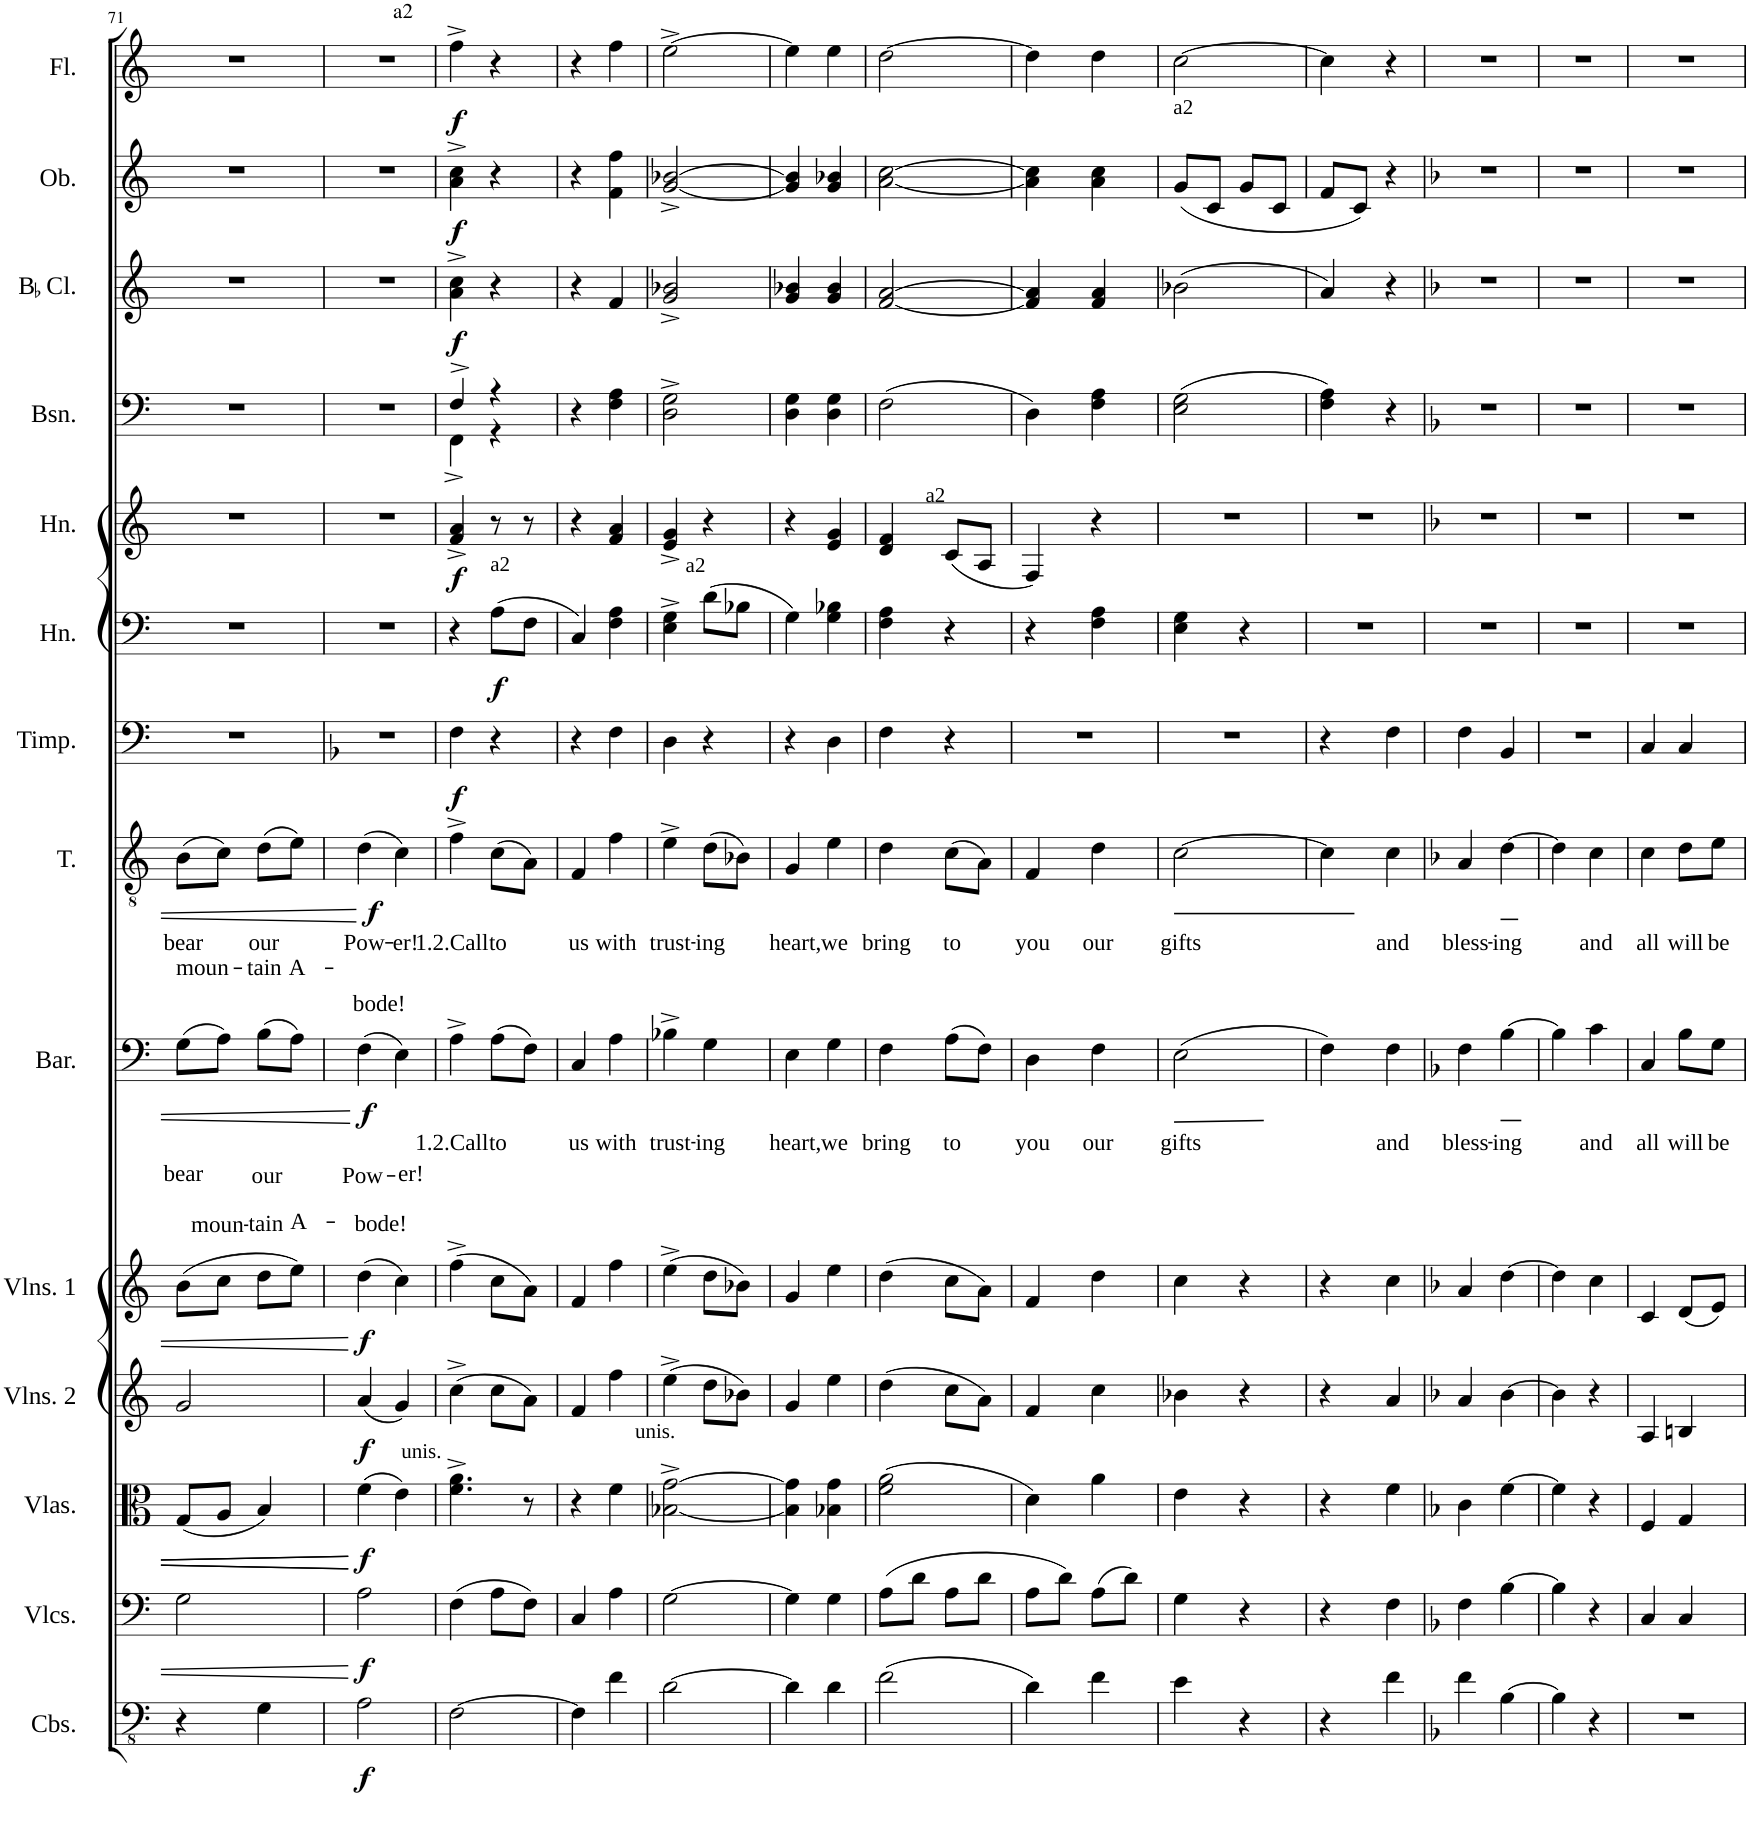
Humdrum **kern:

**kern	**dynam	**kern	**dynam	**kern	**dynam	**kern	**dynam	**kern	**dynam	**kern	**text	**text	**text	**dynam	**kern	**text	**text	**dynam	**kern	**dynam	**kern	**dynam	**kern	**dynam	**kern	**kern	**dynam	**kern	**dynam	**kern	**dynam
*part14	*part14	*part13	*part13	*part12	*part12	*part11	*part11	*part10	*part10	*part9	*part9	*part9	*part9	*part9	*part8	*part8	*part8	*part8	*part7	*part7	*part6	*part6	*part5	*part5	*part4	*part3	*part3	*part2	*part2	*part1	*part1
*staff14	*staff14	*staff13	*staff13	*staff12	*staff12	*staff11	*staff11	*staff10	*staff10	*staff9	*staff9	*staff9	*staff9	*staff9	*staff8	*staff8	*staff8	*staff8	*staff7	*staff7	*staff6	*staff6	*staff5	*staff5	*staff4	*staff3	*staff3	*staff2	*staff2	*staff1	*staff1
*I"Contrabasses	*	*I"Violoncellos	*	*I"Violas	*	*I"Violins 2	*	*I"Violins 1	*	*I"Baritone	*	*	*	*	*I"Tenor	*	*	*	*I"Timpani	*	*I"Horn	*	*I"Horn	*	*I"Bassoon	*I"BaccidentalFlat Clarinet	*	*I"Oboe	*	*I"Flute	*
*I'Cbs.	*	*I'Vlcs.	*	*I'Vlas.	*	*I'Vlns. 2	*	*I'Vlns. 1	*	*I'Bar.	*	*	*	*	*I'T.	*	*	*	*I'Timp.	*	*I'Hn.	*	*I'Hn.	*	*I'Bsn.	*I'BaccidentalFlat Cl.	*	*I'Ob.	*	*I'Fl.	*
!!LO:PB:g=z
*clefFv4	*	*clefF4	*	*clefC3	*	*clefG2	*	*clefG2	*	*clefF4	*	*	*	*	*clefGv2	*	*	*	*clefF4	*	*clefF4	*	*clefG2	*	*clefF4	*clefG2	*	*clefG2	*	*clefG2	*
*	*	*	*	*	*	*	*	*	*	*	*	*	*	*	*	*	*	*	*	*	*ITrd4c7	*	*ITrd4c7	*	*	*ITrd1c2	*	*	*	*	*
*k[]	*	*k[]	*	*k[]	*	*k[]	*	*k[]	*	*k[]	*	*	*	*	*k[]	*	*	*	*k[]	*	*k[]	*	*k[]	*	*k[]	*k[]	*	*k[]	*	*k[]	*
*M2/4	*	*M2/4	*	*M2/4	*	*M2/4	*	*M2/4	*	*M2/4	*	*	*	*	*M2/4	*	*	*	*M2/4	*	*M2/4	*	*M2/4	*	*M2/4	*M2/4	*	*M2/4	*	*M2/4	*
=71	=71	=71	=71	=71	=71	=71	=71	=71	=71	=71	=71	=71	=71	=71	=71	=71	=71	=71	=71	=71	=71	=71	=71	=71	=71	=71	=71	=71	=71	=71	=71
!	!	!	!	!	!	!	!	!	!	!	!	!LO:LY:b	!LO:LY:b	!	!	!LO:LY:b	!LO:LY:b	!	!	!	!	!	!	!	!	!	!	!	!	!	!
4r	.	2G\	.	(8G/L	.	2g/	.	(8b\L	.	(8G\L	.	bear	moun-	.	(8B\L	bear	moun-	.	2r	.	2r	.	2r	.	2r	2r	.	2r	.	2r	.
.	.	.	.	8A/J	.	.	.	8cc\J	.	8A\J)	.	.	.	.	8c\J)	.	.	.	.	.	.	.	.	.	.	.	.	.	.	.	.
!	!	!	!	!	!	!	!	!	!	!	!	!LO:LY:b	!LO:LY:b	!	!	!LO:LY:b	!LO:LY:b	!	!	!	!	!	!	!	!	!	!	!	!	!	!
4GG\	.	.	.	4B/)	.	.	.	8dd\L	.	(8B\L	.	our	tain	.	(8d\L	our	tain	.	.	.	.	.	.	.	.	.	.	.	.	.	.
!	!	!	!	!	!	!	!	!	!	!	!	!	!LO:LY:b	!	!	!	!LO:LY:b	!	!	!	!	!	!	!	!	!	!	!	!	!	!
.	.	.	.	.	.	.	.	8ee\J)	.	8A\J)	.	.	A-	.	8e\J)	.	A-	.	.	.	.	.	.	.	.	.	.	.	.	.	.
=72	=72	=72	=72	=72	=72	=72	=72	=72	=72	=72	=72	=72	=72	=72	=72	=72	=72	=72	=72	=72	=72	=72	=72	=72	=72	=72	=72	=72	=72	=72	=72
*	*	*	*	*	*	*	*	*	*	*	*	*	*	*	*	*	*	*	*k[b-]	*	*	*	*	*	*	*	*	*	*	*	*
!	!LO:DY:b	!	!LO:DY:b	!	!LO:DY:b	!	!LO:DY:b	!	!LO:DY:b	!	!	!LO:LY:b	!LO:LY:b	!LO:DY:b	!	!LO:LY:b	!LO:LY:b	!LO:DY:b	!	!	!	!	!	!	!	!	!	!	!	!	!
2AA\	f	2A\	f	(4f\	f	(4a/	f	(4dd\	f	(4F\	.	Pow-	-bode!	f	(4d\	Pow-	-bode!	f	2r	.	2r	.	2r	.	2r	2r	.	2r	.	2r	.
!	!	!	!	!	!	!	!	!	!	!	!	!LO:LY:b	!	!	!	!LO:LY:b	!	!	!	!	!	!	!	!	!	!	!	!	!	!	!
.	.	.	.	4e\)	.	4g/)	.	4cc\)	.	4E\)	.	-er!	.	.	4c\)	-er!	.	.	.	.	.	.	.	.	.	.	.	.	.	.	.
=73	=73	=73	=73	=73	=73	=73	=73	=73	=73	=73	=73	=73	=73	=73	=73	=73	=73	=73	=73	=73	=73	=73	=73	=73	=73	=73	=73	=73	=73	=73	=73
!	!	!	!	!LO:TX:a:t=unis.	!	!	!	!	!	!	!	!	!	!	!	!	!	!	!	!	!	!	!	!	!	!	!	!	!	!	!
!	!	!	!	!	!	!	!	!	!	!	!LO:LY:b	!	!	!	!	!LO:LY:b	!	!	!	!LO:DY:b	!	!	!	!LO:DY:b	!	!	!LO:DY:b	!	!LO:DY:b	!	!LO:DY:b
*	*	*	*	*	*	*	*	*	*	*	*	*	*	*	*	*	*	*	*	*	*	*	*	*	*^	*	*	*	*	*	*
[2FF\	.	(4F\	.	4.f\^ 4.a\^	.	(4cc^\	.	(4ff^\	.	4A^\	1.2.Call	.	.	.	4f^\	1.2.Call	.	.	4F\	f	4r	.	4f/^ 4a/^	f	4F^/	4FF^\	4a\^ 4cc\^	f	4a\^ 4cc\^	f	4ff^\	f
!	!	!	!	!	!	!	!	!	!	!	!	!	!	!	!	!	!	!	!	!	!	!	!	!	!	!	!	!	!	!	!LO:TX:a:t=a2	!
!	!	!	!	!	!	!	!	!	!	!	!	!	!	!	!	!	!	!	!	!	!LO:TX:a:t=a2	!	!	!	!	!	!	!	!	!	!	!
!	!	!	!	!	!	!	!	!	!	!	!LO:LY:b	!	!	!	!	!LO:LY:b	!	!	!	!	!	!LO:DY:b	!	!	!	!	!	!	!	!	!	!
.	.	8A\L	.	.	.	8cc\L	.	8cc\L	.	(8A\L	to	.	.	.	(8c\L	to	.	.	4r	.	(8A\L	f	8r	.	4r	4r	4r	.	4r	.	4r	.
.	.	8F\J)	.	8r	.	8a\J)	.	8a\J)	.	8F\J)	.	.	.	.	8A\J)	.	.	.	.	.	8F\J	.	8r	.	.	.	.	.	.	.	.	.
*	*	*	*	*	*	*	*	*	*	*	*	*	*	*	*	*	*	*	*	*	*	*	*	*	*v	*v	*	*	*	*	*	*
=74	=74	=74	=74	=74	=74	=74	=74	=74	=74	=74	=74	=74	=74	=74	=74	=74	=74	=74	=74	=74	=74	=74	=74	=74	=74	=74	=74	=74	=74	=74	=74
!	!	!	!	!	!	!	!	!	!	!	!LO:LY:b	!	!	!	!	!LO:LY:b	!	!	!	!	!	!	!	!	!	!	!	!	!	!	!
4FF\]	.	4C/	.	4r	.	4f/	.	4f/	.	4C/	us	.	.	.	4F/	us	.	.	4r	.	4C/)	.	4r	.	4r	4r	.	4r	.	4r	.
!	!	!	!	!	!	!	!	!	!	!	!LO:LY:b	!	!	!	!	!LO:LY:b	!	!	!	!	!	!	!	!	!	!	!	!	!	!	!
4F\	.	4A\	.	4f\	.	4ff\	.	4ff\	.	4A\	with	.	.	.	4f\	with	.	.	4F\	.	4F\ 4A\	.	4f/ 4a/	.	4F\ 4A\	4f/	.	4f\ 4ff\	.	4ff\	.
=75	=75	=75	=75	=75	=75	=75	=75	=75	=75	=75	=75	=75	=75	=75	=75	=75	=75	=75	=75	=75	=75	=75	=75	=75	=75	=75	=75	=75	=75	=75	=75
!	!	!	!	!LO:TX:a:t=unis.	!	!	!	!	!	!	!	!	!	!	!	!	!	!	!	!	!	!	!	!	!	!	!	!	!	!	!
!	!	!	!	!	!	!	!	!	!	!	!LO:LY:b	!	!	!	!	!LO:LY:b	!	!	!	!	!	!	!	!	!	!	!	!	!	!	!
[2D\	.	[2G\	.	[2B-X\^ [2g\^	.	(4ee^\	.	(4ee^\	.	4B-X^\	trust-	.	.	.	4e^\	trust-	.	.	4D\	.	4E\^ 4G\^	.	4e/^ 4g/^	.	2D\^ 2G\^	2g/^ 2b-X/^	.	[2g/^ [2b-X/^	.	[2ee^\	.
!	!	!	!	!	!	!	!	!	!	!	!	!	!	!	!	!	!	!	!	!	!LO:TX:a:t=a2	!	!	!	!	!	!	!	!	!	!
!	!	!	!	!	!	!	!	!	!	!	!LO:LY:b	!	!	!	!	!LO:LY:b	!	!	!	!	!	!	!	!	!	!	!	!	!	!	!
.	.	.	.	.	.	8dd\L	.	8dd\L	.	4G\	-ing	.	.	.	(8d\L	-ing	.	.	4r	.	(8d\L	.	4r	.	.	.	.	.	.	.	.
.	.	.	.	.	.	8b-X\J)	.	8b-X\J)	.	.	.	.	.	.	8B-X\J)	.	.	.	.	.	8B-X\J	.	.	.	.	.	.	.	.	.	.
=76	=76	=76	=76	=76	=76	=76	=76	=76	=76	=76	=76	=76	=76	=76	=76	=76	=76	=76	=76	=76	=76	=76	=76	=76	=76	=76	=76	=76	=76	=76	=76
!	!	!	!	!	!	!	!	!	!	!	!LO:LY:b	!	!	!	!	!LO:LY:b	!	!	!	!	!	!	!	!	!	!	!	!	!	!	!
4D\]	.	4G\]	.	4B-\] 4g\]	.	4g/	.	4g/	.	4E\	heart,	.	.	.	4G/	heart,	.	.	4r	.	4G\)	.	4r	.	4D\ 4G\	4g/ 4b-X/	.	4g/] 4b-/]	.	4ee\]	.
!	!	!	!	!	!	!	!	!	!	!	!LO:LY:b	!	!	!	!	!LO:LY:b	!	!	!	!	!	!	!	!	!	!	!	!	!	!	!
4D\	.	4G\	.	4B-X\ 4g\	.	4ee\	.	4ee\	.	4G\	we	.	.	.	4e\	we	.	.	4D\	.	4G\ 4B-X\	.	4e/ 4g/	.	4D\ 4G\	4g/ 4b-/	.	4g/ 4b-X/	.	4ee\	.
=77	=77	=77	=77	=77	=77	=77	=77	=77	=77	=77	=77	=77	=77	=77	=77	=77	=77	=77	=77	=77	=77	=77	=77	=77	=77	=77	=77	=77	=77	=77	=77
!	!	!	!	!	!	!	!	!	!	!	!LO:LY:b	!	!	!	!	!LO:LY:b	!	!	!	!	!	!	!	!	!	!	!	!	!	!	!
(2F\	.	(8A\L	.	(2f\ 2a\	.	(4dd\	.	(4dd\	.	4F\	bring	.	.	.	4d\	bring	.	.	4F\	.	4F\ 4A\	.	4d/ 4f/	.	(2F\	[2f/ [2a/	.	[2a\ [2cc\	.	[2dd\	.
.	.	8d\J	.	.	.	.	.	.	.	.	.	.	.	.	.	.	.	.	.	.	.	.	.	.	.	.	.	.	.	.	.
!	!	!	!	!	!	!	!	!	!	!	!	!	!	!	!	!	!	!	!	!	!	!	!LO:TX:a:t=a2	!	!	!	!	!	!	!	!
!	!	!	!	!	!	!	!	!	!	!	!LO:LY:b	!	!	!	!	!LO:LY:b	!	!	!	!	!	!	!	!	!	!	!	!	!	!	!
.	.	8A\L	.	.	.	8cc\L	.	8cc\L	.	(8A\L	to	.	.	.	(8c\L	to	.	.	4r	.	4r	.	(8c/L	.	.	.	.	.	.	.	.
.	.	8d\J	.	.	.	8a\J)	.	8a\J)	.	8F\J)	.	.	.	.	8A\J)	.	.	.	.	.	.	.	8A/J	.	.	.	.	.	.	.	.
=78	=78	=78	=78	=78	=78	=78	=78	=78	=78	=78	=78	=78	=78	=78	=78	=78	=78	=78	=78	=78	=78	=78	=78	=78	=78	=78	=78	=78	=78	=78	=78
!	!	!	!	!	!	!	!	!	!	!	!LO:LY:b	!	!	!	!	!LO:LY:b	!	!	!	!	!	!	!	!	!	!	!	!	!	!	!
4D\)	.	8A\L	.	4d\)	.	4f/	.	4f/	.	4D\	you	.	.	.	4F/	you	.	.	2r	.	4r	.	4F/)	.	4D\)	4f/] 4a/]	.	4a\] 4cc\]	.	4dd\]	.
.	.	8d\J)	.	.	.	.	.	.	.	.	.	.	.	.	.	.	.	.	.	.	.	.	.	.	.	.	.	.	.	.	.
!	!	!	!	!	!	!	!	!	!	!	!LO:LY:b	!	!	!	!	!LO:LY:b	!	!	!	!	!	!	!	!	!	!	!	!	!	!	!
4F\	.	(8A\L	.	4a\	.	4cc\	.	4dd\	.	4F\	our	.	.	.	4d\	our	.	.	.	.	4F\ 4A\	.	4r	.	4F\ 4A\	4f/ 4a/	.	4a\ 4cc\	.	4dd\	.
.	.	8d\J)	.	.	.	.	.	.	.	.	.	.	.	.	.	.	.	.	.	.	.	.	.	.	.	.	.	.	.	.	.
=79	=79	=79	=79	=79	=79	=79	=79	=79	=79	=79	=79	=79	=79	=79	=79	=79	=79	=79	=79	=79	=79	=79	=79	=79	=79	=79	=79	=79	=79	=79	=79
!	!	!	!	!	!	!	!	!	!	!	!	!	!	!	!	!	!	!	!	!	!	!	!	!	!	!	!	!LO:TX:a:t=a2	!	!	!
!	!	!	!	!	!	!	!	!	!	!	!LO:LY:b	!	!	!	!	!LO:LY:b	!	!	!	!	!	!	!	!	!	!	!	!	!	!	!
4E\	.	4G\	.	4e\	.	4b-X\	.	4cc\	.	(2E\	gifts	.	.	.	[2c\	gifts	.	.	2r	.	4E\ 4G\	.	2r	.	(2E\ 2G\	(2b-X\	.	(8g/L	.	[2cc\	.
.	.	.	.	.	.	.	.	.	.	.	.	.	.	.	.	.	.	.	.	.	.	.	.	.	.	.	.	8c/J	.	.	.
4r	.	4r	.	4r	.	4r	.	4r	.	.	.	.	.	.	.	.	.	.	.	.	4r	.	.	.	.	.	.	8g/L	.	.	.
.	.	.	.	.	.	.	.	.	.	.	.	.	.	.	.	.	.	.	.	.	.	.	.	.	.	.	.	8c/J	.	.	.
=80	=80	=80	=80	=80	=80	=80	=80	=80	=80	=80	=80	=80	=80	=80	=80	=80	=80	=80	=80	=80	=80	=80	=80	=80	=80	=80	=80	=80	=80	=80	=80
4r	.	4r	.	4r	.	4r	.	4r	.	4F\)	.	.	.	.	4c\]	.	.	.	4r	.	2r	.	2r	.	4F\ 4A\)	4a/)	.	8f/L	.	4cc\]	.
.	.	.	.	.	.	.	.	.	.	.	.	.	.	.	.	.	.	.	.	.	.	.	.	.	.	.	.	8c/J)	.	.	.
!	!	!	!	!	!	!	!	!	!	!	!LO:LY:b	!	!	!	!	!LO:LY:b	!	!	!	!	!	!	!	!	!	!	!	!	!	!	!
4F\	.	4F\	.	4f\	.	4a/	.	4cc\	.	4F\	and	.	.	.	4c\	and	.	.	4F\	.	.	.	.	.	4r	4r	.	4r	.	4r	.
=81	=81	=81	=81	=81	=81	=81	=81	=81	=81	=81	=81	=81	=81	=81	=81	=81	=81	=81	=81	=81	=81	=81	=81	=81	=81	=81	=81	=81	=81	=81	=81
*k[b-]	*	*k[b-]	*	*k[b-]	*	*k[b-]	*	*k[b-]	*	*k[b-]	*	*	*	*	*k[b-]	*	*	*	*	*	*	*	*k[b-]	*	*k[b-]	*k[b-]	*	*k[b-]	*	*	*
!	!	!	!	!	!	!	!	!	!	!	!LO:LY:b	!	!	!	!	!LO:LY:b	!	!	!	!	!	!	!	!	!	!	!	!	!	!	!
4F\	.	4F\	.	4c\	.	4a/	.	4a/	.	4F\	bless-	.	.	.	4A/	bless-	.	.	4F\	.	2r	.	2r	.	2r	2r	.	2r	.	2r	.
!	!	!	!	!	!	!	!	!	!	!	!LO:LY:b	!	!	!	!	!LO:LY:b	!	!	!	!	!	!	!	!	!	!	!	!	!	!	!
[4BB-\	.	[4B-\	.	[4f\	.	[4b-\	.	[4dd\	.	[4B-\	-ing	.	.	.	[4d\	-ing	.	.	4BB-/	.	.	.	.	.	.	.	.	.	.	.	.
=82	=82	=82	=82	=82	=82	=82	=82	=82	=82	=82	=82	=82	=82	=82	=82	=82	=82	=82	=82	=82	=82	=82	=82	=82	=82	=82	=82	=82	=82	=82	=82
4BB-\]	.	4B-\]	.	4f\]	.	4b-\]	.	4dd\]	.	4B-\]	.	.	.	.	4d\]	.	.	.	2r	.	2r	.	2r	.	2r	2r	.	2r	.	2r	.
!	!	!	!	!	!	!	!	!	!	!	!LO:LY:b	!	!	!	!	!LO:LY:b	!	!	!	!	!	!	!	!	!	!	!	!	!	!	!
4r	.	4r	.	4r	.	4r	.	4cc\	.	4c\	and	.	.	.	4c\	and	.	.	.	.	.	.	.	.	.	.	.	.	.	.	.
=83	=83	=83	=83	=83	=83	=83	=83	=83	=83	=83	=83	=83	=83	=83	=83	=83	=83	=83	=83	=83	=83	=83	=83	=83	=83	=83	=83	=83	=83	=83	=83
!	!	!	!	!	!	!	!	!	!	!	!LO:LY:b	!	!	!	!	!LO:LY:b	!	!	!	!	!	!	!	!	!	!	!	!	!	!	!
2r	.	4C/	.	4F/	.	4A/	.	4c/	.	4C/	all	.	.	.	4c\	all	.	.	4C/	.	2r	.	2r	.	2r	2r	.	2r	.	2r	.
!	!	!	!	!	!	!	!	!	!	!	!LO:LY:b	!	!	!	!	!LO:LY:b	!	!	!	!	!	!	!	!	!	!	!	!	!	!	!
.	.	4C/	.	4G/	.	4Bn/	.	(8d/L	.	8B-\L	will	.	.	.	8d\L	will	.	.	4C/	.	.	.	.	.	.	.	.	.	.	.	.
!	!	!	!	!	!	!	!	!	!	!	!LO:LY:b	!	!	!	!	!LO:LY:b	!	!	!	!	!	!	!	!	!	!	!	!	!	!	!
.	.	.	.	.	.	.	.	8e/J)	.	8G\J	be	.	.	.	8e\J	be	.	.	.	.	.	.	.	.	.	.	.	.	.	.	.
=	=	=	=	=	=	=	=	=	=	=	=	=	=	=	=	=	=	=	=	=	=	=	=	=	=	=	=	=	=	=	=
*-	*-	*-	*-	*-	*-	*-	*-	*-	*-	*-	*-	*-	*-	*-	*-	*-	*-	*-	*-	*-	*-	*-	*-	*-	*-	*-	*-	*-	*-	*-	*-
